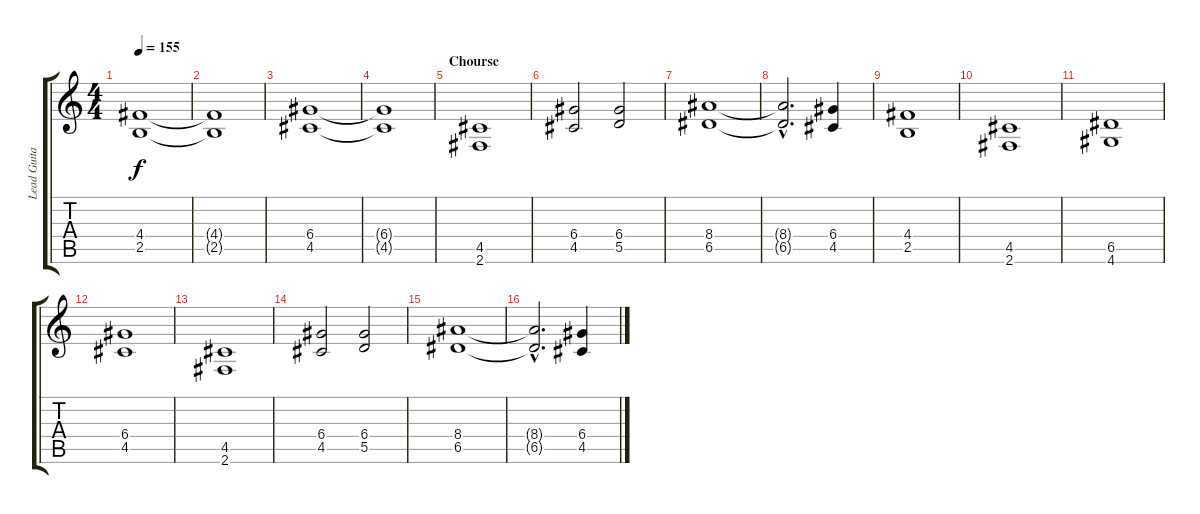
\track ("Lead Guitar" "Lead Guita") {instrument overdrivenguitar}
\staff {score tabs}
\tuning (E4 B3 G3 D3 A2 E2) {hide}
\ts (4 4)
\tempo 155
\clef g2
\ks c
(4.4 2.5).1{dy f} |
(4.4{t} 2.5{t}).1 |
(6.4 4.5).1 |
(6.4{t} 4.5{t}).1 |
\section ("" "Chourse")
(4.5 2.6).1 |
(6.4 4.5).2 (6.4 5.5).2 |
(8.4 6.5).1 |
(8.4{hac t} 6.5{hac t}).2{d} (6.4 4.5).4 |
(4.4 2.5).1 |
(4.5 2.6).1 |
(6.5 4.6).1 |
(6.4 4.5).1 |
(4.5 2.6).1 |
(6.4 4.5).2 (6.4 5.5).2 |
(8.4 6.5).1 |
(8.4{hac t} 6.5{hac t}).2{d} (6.4 4.5).4
